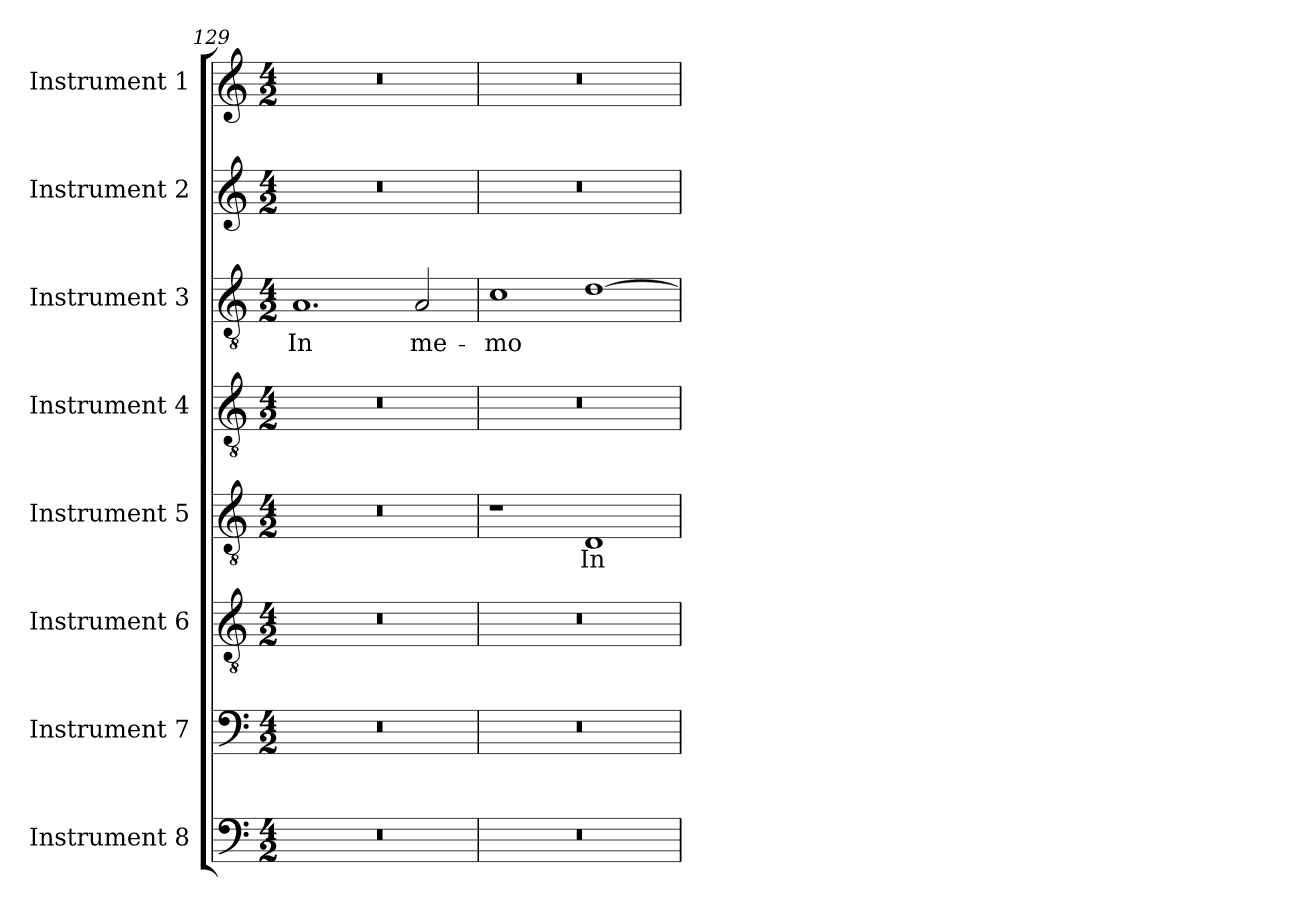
**kern	**kern	**kern	**kern	**text	**kern	**kern	**text	**kern	**kern
*part8	*part7	*part6	*part5	*part5	*part4	*part3	*part3	*part2	*part1
*staff8	*staff7	*staff6	*staff5	*staff5	*staff4	*staff3	*staff3	*staff2	*staff1
*I"Instrument 8	*I"Instrument 7	*I"Instrument 6	*I"Instrument 5	*	*I"Instrument 4	*I"Instrument 3	*	*I"Instrument 2	*I"Instrument 1
!!LO:PB:g=z
*clefF4	*clefF4	*clefGv2	*clefGv2	*	*clefGv2	*clefGv2	*	*clefG2	*clefG2
*k[]	*k[]	*k[]	*k[]	*	*k[]	*k[]	*	*k[]	*k[]
*C:	*C:	*C:	*C:	*	*C:	*C:	*	*C:	*C:
*M4/2	*M4/2	*M4/2	*M4/2	*	*M4/2	*M4/2	*	*M4/2	*M4/2
=129	=129	=129	=129	=129	=129	=129	=129	=129	=129
!	!	!	!	!	!	!	!LO:LY:b:cj	!	!
0r	0r	0r	0r	.	0r	1.A	In	0r	0r
!	!	!	!	!	!	!	!LO:LY:b:cj	!	!
.	.	.	.	.	.	2A/	me-	.	.
=130	=130	=130	=130	=130	=130	=130	=130	=130	=130
!	!	!	!	!	!	!	!LO:LY:b:cj	!	!
0r	0r	0r	1r	.	0r	1c	-mo-	0r	0r
!	!	!	!	!LO:LY:b:cj	!	!	!LO:LY:b:cj	!	!
.	.	.	1D	In	.	[>1d	--	.	.
=	=	=	=	=	=	=	=	=	=
*-	*-	*-	*-	*-	*-	*-	*-	*-	*-
